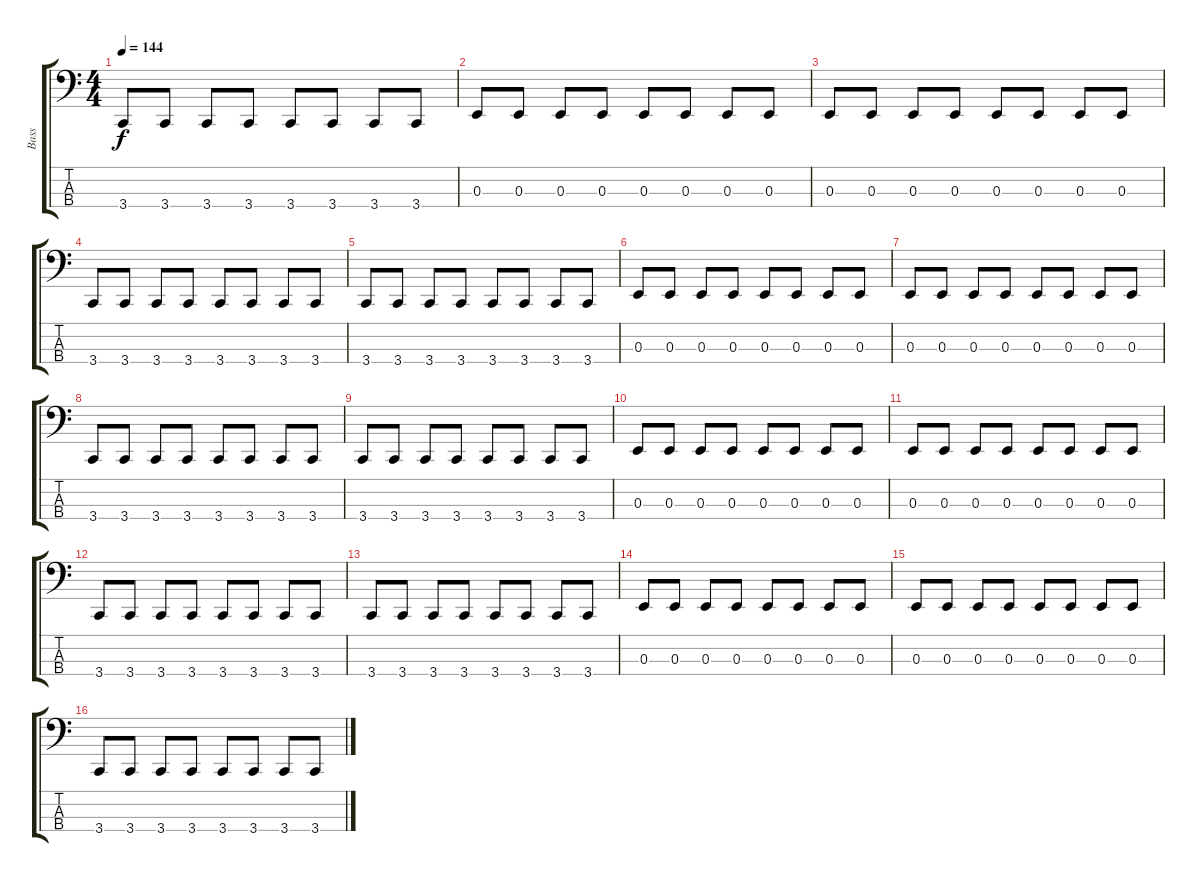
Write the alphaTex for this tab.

\track ("Bass" "Bass") {instrument electricbassfinger}
\staff {score tabs}
\tuning (D2 A1 E1 A0) {hide}
\ts (4 4)
\tempo 144
\clef f4
\ks c
3.4.8{dy f} 3.4.8 3.4.8 3.4.8 3.4.8 3.4.8 3.4.8 3.4.8 |
0.3.8 0.3.8 0.3.8 0.3.8 0.3.8 0.3.8 0.3.8 0.3.8 |
0.3.8 0.3.8 0.3.8 0.3.8 0.3.8 0.3.8 0.3.8 0.3.8 |
3.4.8 3.4.8 3.4.8 3.4.8 3.4.8 3.4.8 3.4.8 3.4.8 |
3.4.8 3.4.8 3.4.8 3.4.8 3.4.8 3.4.8 3.4.8 3.4.8 |
0.3.8 0.3.8 0.3.8 0.3.8 0.3.8 0.3.8 0.3.8 0.3.8 |
0.3.8 0.3.8 0.3.8 0.3.8 0.3.8 0.3.8 0.3.8 0.3.8 |
3.4.8 3.4.8 3.4.8 3.4.8 3.4.8 3.4.8 3.4.8 3.4.8 |
3.4.8 3.4.8 3.4.8 3.4.8 3.4.8 3.4.8 3.4.8 3.4.8 |
0.3.8 0.3.8 0.3.8 0.3.8 0.3.8 0.3.8 0.3.8 0.3.8 |
0.3.8 0.3.8 0.3.8 0.3.8 0.3.8 0.3.8 0.3.8 0.3.8 |
3.4.8{volume 9} 3.4.8 3.4.8 3.4.8 3.4.8 3.4.8 3.4.8 3.4.8 |
3.4.8 3.4.8 3.4.8 3.4.8 3.4.8 3.4.8 3.4.8 3.4.8 |
0.3.8 0.3.8 0.3.8 0.3.8 0.3.8 0.3.8 0.3.8 0.3.8 |
0.3.8 0.3.8 0.3.8 0.3.8 0.3.8 0.3.8 0.3.8 0.3.8 |
3.4.8{volume 3} 3.4.8 3.4.8 3.4.8 3.4.8 3.4.8 3.4.8 3.4.8
